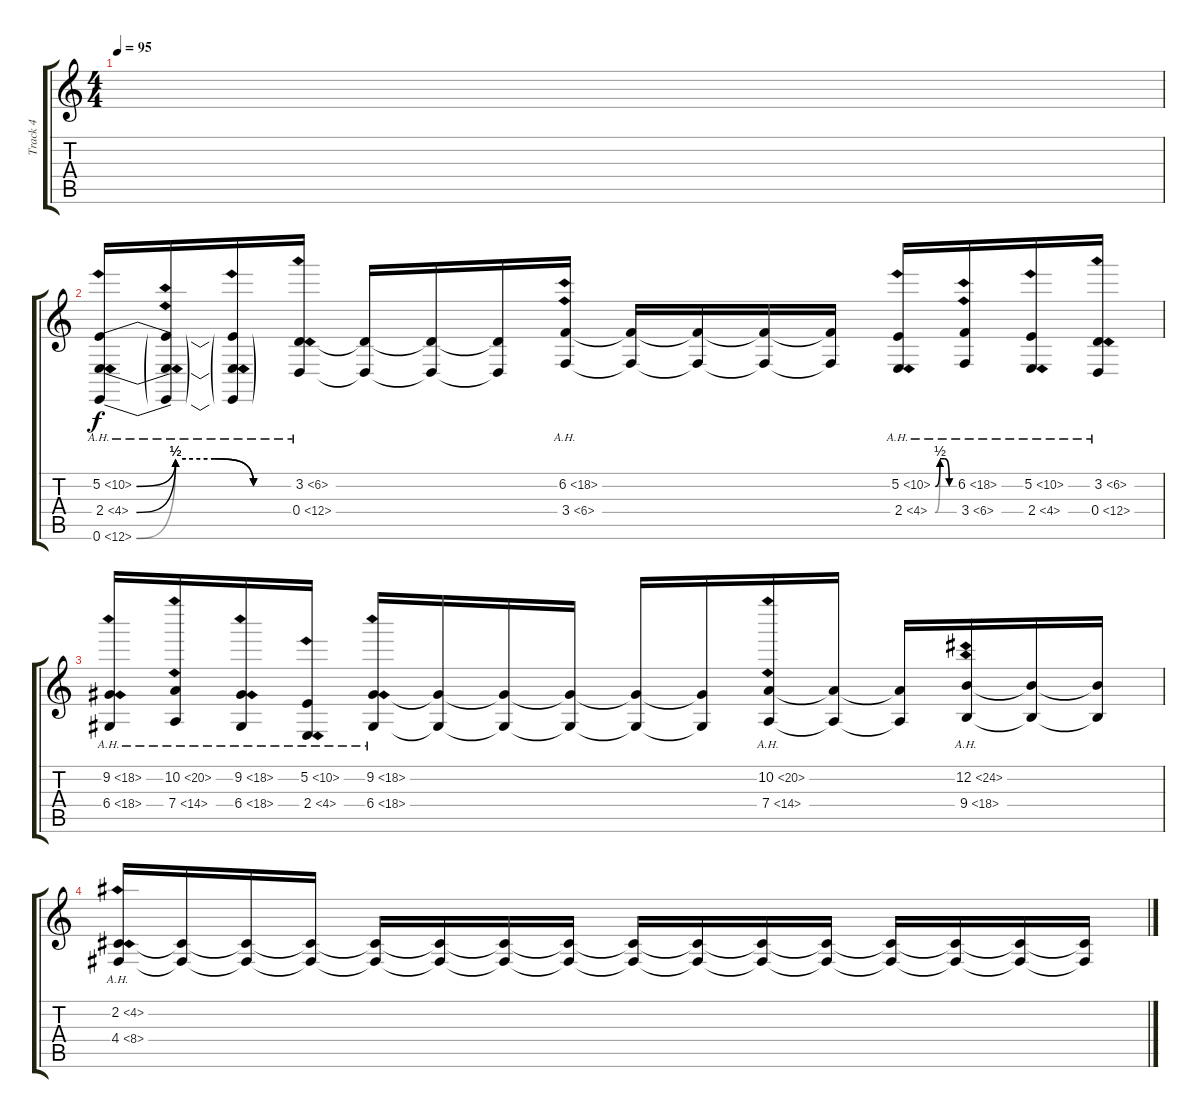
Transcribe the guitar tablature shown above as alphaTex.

\track ("Track 4" "Track 4") {instrument stringensemble1}
\staff {score tabs}
\tuning (E4 B3 G3 D3 A2 E2) {hide}
\ts (4 4)
\tempo 95
\clef g2
\ks c
|
(5.2{be (custom 0 0 15 2 30 2 45 0 60 0) ah 5} 2.4{be (custom 0 0 15 2 30 2 45 0 60 0) ah 2} 0.6{be (custom 0 0 15 2 30 2 45 0 60 0) ah 12}).16 (5.2{ah 12 t} 2.4{ah 3 t} 0.6{ah 12 t}).16 (5.2{ah 5 t} 2.4{ah 2 t} 0.6{ah 12 t}).16 (3.2{ah 3} 0.4{ah 12}).16 (3.2{t} 0.4{t}).16 (3.2{t} 0.4{t}).16 (3.2{t} 0.4{t}).16 (6.2{ah 12} 3.4{ah 3}).16 (6.2{t} 3.4{t}).16 (6.2{t} 3.4{t}).16 (6.2{t} 3.4{t}).16 (6.2{t} 3.4{t}).16 (5.2{be (custom 0 0 15 2 30 2 45 0 60 0) ah 5} 2.4{be (custom 0 0 15 2 30 2 45 0 60 0) ah 2}).16 (6.2{ah 12} 3.4{ah 3}).16 (5.2{ah 5} 2.4{ah 2}).16 (3.2{ah 3} 0.4{ah 12}).16 |
(9.2{ah 9} 6.4{ah 12}).16 (10.2{ah 10} 7.4{ah 7}).16 (9.2{ah 9} 6.4{ah 12}).16 (5.2{ah 5} 2.4{ah 2}).16 (9.2{ah 9} 6.4{ah 12}).16 (9.2{t} 6.4{t}).16 (9.2{t} 6.4{t}).16 (9.2{t} 6.4{t}).16 (9.2{t} 6.4{t}).16 (9.2{t} 6.4{t}).16 (10.2{ah 10} 7.4{ah 7}).16 (10.2{t} 7.4{t}).16 (10.2{t} 7.4{t}).16 (12.2{ah 12} 9.4{ah 9}).16 (12.2{t} 9.4{t}).16 (12.2{t} 9.4{t}).16 |
(2.2{ah 2} 4.4{ah 4}).16 (2.2{t} 4.4{t}).16 (2.2{t} 4.4{t}).16 (2.2{t} 4.4{t}).16 (2.2{t} 4.4{t}).16 (2.2{t} 4.4{t}).16 (2.2{t} 4.4{t}).16 (2.2{t} 4.4{t}).16 (2.2{t} 4.4{t}).16 (2.2{t} 4.4{t}).16 (2.2{t} 4.4{t}).16 (2.2{t} 4.4{t}).16 (2.2{t} 4.4{t}).16 (2.2{t} 4.4{t}).16 (2.2{t} 4.4{t}).16 (2.2{t} 4.4{t}).16
